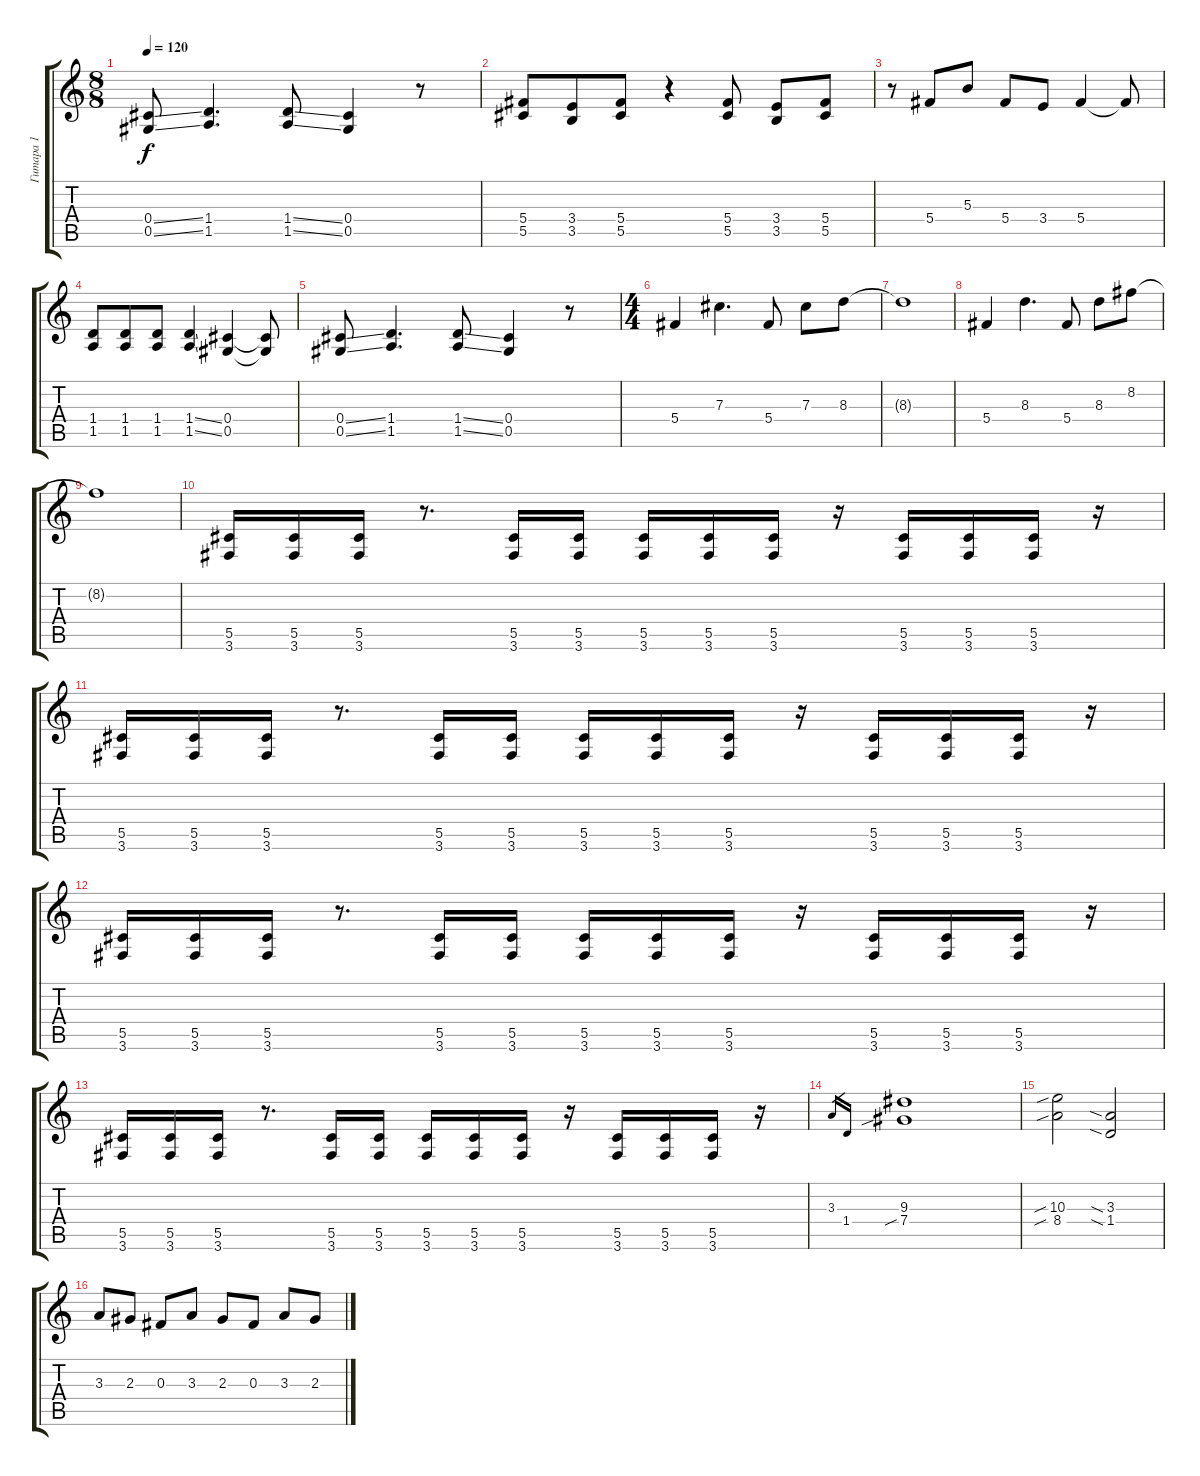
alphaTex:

\track ("Гитара 1" "Гитара 1") {instrument overdrivenguitar}
\staff {score tabs}
\tuning (Eb4 Bb3 Gb3 Db3 Ab2 Eb2) {hide}
\ts (8 8)
\tempo 120
\clef g2
\ks c
(0.4{ss} 0.5{ss}).8{dy f} (1.4 1.5).4{d} (1.4{ss} 1.5{ss}).8 (0.4 0.5).4 r.8 |
(5.4 5.5).8 (3.4 3.5).8 (5.4 5.5).8 r.4 (5.4 5.5).8 (3.4 3.5).8 (5.4 5.5).8 |
r.8 5.4.8 5.3.8 5.4.8 3.4.8 5.4.4 5.4{t}.8 |
(1.4 1.5).8 (1.4 1.5).8 (1.4 1.5).8 (1.4{ss} 1.5{ss}).4 (0.4 0.5).4 (0.4{t} 0.5{t}).8 |
(0.4{ss} 0.5{ss}).8 (1.4 1.5).4{d} (1.4{ss} 1.5{ss}).8 (0.4 0.5).4 r.8 |
\ts (4 4)
5.4.4 7.3.4{d} 5.4.8 7.3.8 8.3.8 |
8.3{t}.1 |
5.4.4 8.3.4{d} 5.4.8 8.3.8 8.2.8 |
8.2{t}.1 |
(5.5 3.6).16 (5.5 3.6).16 (5.5 3.6).16 r.8{d} (5.5 3.6).16 (5.5 3.6).16 (5.5 3.6).16 (5.5 3.6).16 (5.5 3.6).16 r.16 (5.5 3.6).16 (5.5 3.6).16 (5.5 3.6).16 r.16 |
(5.5 3.6).16 (5.5 3.6).16 (5.5 3.6).16 r.8{d} (5.5 3.6).16 (5.5 3.6).16 (5.5 3.6).16 (5.5 3.6).16 (5.5 3.6).16 r.16 (5.5 3.6).16 (5.5 3.6).16 (5.5 3.6).16 r.16 |
(5.5 3.6).16 (5.5 3.6).16 (5.5 3.6).16 r.8{d} (5.5 3.6).16 (5.5 3.6).16 (5.5 3.6).16 (5.5 3.6).16 (5.5 3.6).16 r.16 (5.5 3.6).16 (5.5 3.6).16 (5.5 3.6).16 r.16 |
(5.5 3.6).16 (5.5 3.6).16 (5.5 3.6).16 r.8{d} (5.5 3.6).16 (5.5 3.6).16 (5.5 3.6).16 (5.5 3.6).16 (5.5 3.6).16 r.16 (5.5 3.6).16 (5.5 3.6).16 (5.5 3.6).16 r.16 |
3.3.16{gr} 1.4.16{gr} (9.3 7.4{sib}).1 |
(10.3{sib} 8.4{sib}).2 (3.3{sia} 1.4{sia}).2 |
3.3.8 2.3.8 0.3.8 3.3.8 2.3.8 0.3.8 3.3.8 2.3.8
